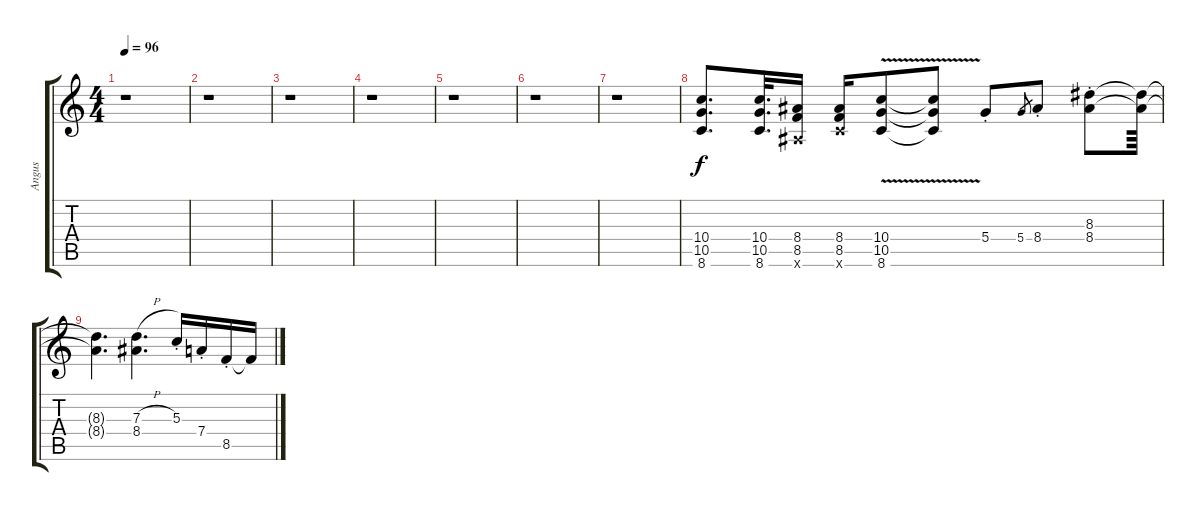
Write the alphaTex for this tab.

\track ("Angus" "Angus") {instrument overdrivenguitar}
\staff {score tabs}
\tuning (E4 B3 G3 D3 A2 E2) {hide}
\ts (4 4)
\tempo 96
\clef g2
\ks c
r.1{dy f} |
r.1 |
r.1 |
r.1 |
r.1 |
r.1 |
r.1 |
(10.4 10.5 8.6).8{d} (10.4 10.5 8.6).32{d} (8.4 8.5 6.6{x}).16 (8.4 8.5 8.6{x}).16 (10.4{v} 10.5{v} 8.6{v}).8 (10.4{t} 10.5{t} 8.6{t}).8 5.4{st}.8 5.4.8{gr} 8.4{st}.8 (8.3{st} 8.4{st}).8 (8.3{t} 8.4{t}).64 |
(8.3{t} 8.4{t}).4{d} (7.3{h} 8.4).4{d} 5.3{st}.16 7.4{st}.16 8.5{st}.16 8.5{t}.16
